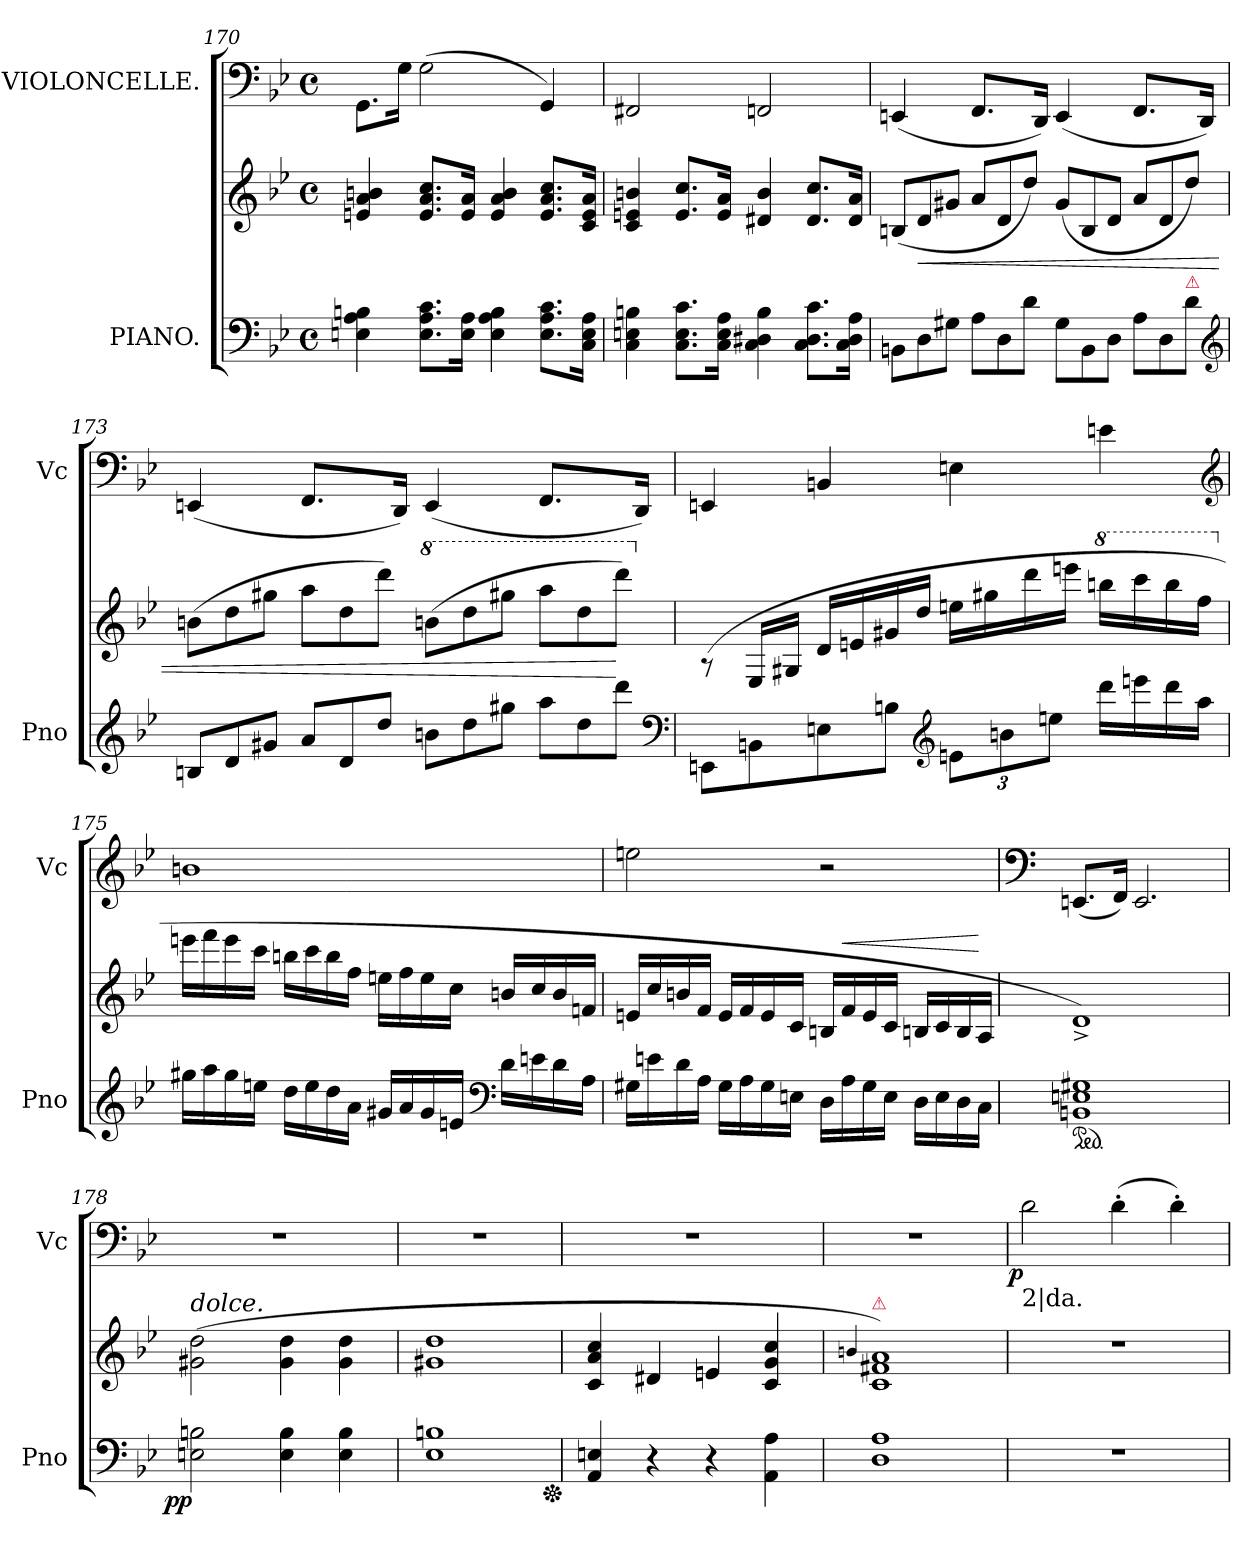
**kern	**kern	**dynam	**kern	**dynam
*part2	*part2	*part2	*part1	*part1
*staff3	*staff2	*staff2/3	*staff1	*staff1
*I"PIANO.	*	*	*I"VIOLONCELLE.	*
*I'Pno	*	*	*I'Vc	*
*clefF4	*clefG2	*	*clefF4	*
*k[b-e-]	*k[b-e-]	*	*k[b-e-]	*
*M4/4	*M4/4	*	*M4/4	*
*met(c)	*met(c)	*	*met(c)	*
=170	=170	=170	=170	=170
4En 4A 4Bn	4en 4a 4bn	.	8.GG!\L	.
.	.	.	16G!Jk	.
8.E 8.A 8.cL	8.e 8.a 8.ccL	.	(>2G!	.
16E 16AJk	16e 16aJk	.	.	.
4E 4A 4B	4e 4a 4b	.	.	.
8.E 8.A 8.cL	8.e 8.a 8.ccL	.	4GG!)	.
16C 16E 16AJk	16c 16e 16aJk	.	.	.
=171	=171	=171	=171	=171
4C 4En 4Bn	4c 4en 4bn	.	2FF#X!	.
8.C 8.E 8.cL	8.e 8.ccL	.	.	.
16C 16E 16AJk	16e 16aJk	.	.	.
4C 4D#X 4B	4d#X 4b	.	2FFn!	.
8.C 8.D# 8.cL	8.d# 8.ccL	.	.	.
16C 16D# 16AJk	16d# 16aJk	.	.	.
=172	=172	=172	=172	=172
*Xtuplet	*Xtuplet	*	*	*
12BBnL	(<12BnL	.	(<4EEn!	.
12D	12d	<	.	.
12G#XJ	12g#XJ	.	.	.
12AL	12aL	.	8.FF!L	.
12D	12d	.	.	.
12dJ	12ddJ)	.	.	.
.	.	.	16DD!Jk)	.
12G#L	(<12g#L	.	(<4EE!	.
12BB	12B	.	.	.
12DJ	12dJ	.	.	.
12AL	12aL	.	8.FF!L	.
12D	12d	.	.	.
!LO:TX:a:color=crimson:t=⚠	!	!	!	!
12dJ	12ddJ)	.	.	.
.	.	.	16DD!Jk)	.
*clefG2	*	*	*	*
=173	=173	=173	=173	=173
12BnL	(>12bnL	.	(<4EEn!	.
12d	12dd	.	.	.
12g#XJ	12gg#XJ	.	.	.
12aL	12aaL	.	8.FF!L	.
12d	12dd	.	.	.
12ddJ	12dddJ)	.	.	.
.	.	.	16DD!Jk)	.
*	*8va	*	*	*
12bnL	(>12bbnL	.	(<4EE!	.
12dd	12ddd	.	.	.
12gg#XJ	12ggg#XJ	.	.	.
12aaL	12aaaL	.	8.FF!L	.
12dd	12ddd	.	.	.
12dddJ	12ddddJ)	[	.	.
.	.	.	16DD!Jk)	.
*clefF4	*	*	*	*
=174	=174	=174	=174	=174
*	*X8va	*	*	*
8EEnL	(>8rA	.	4EEn!	.
8BBn\	16E-/LL	.	.	.
.	16G#XJJ	.	.	.
8En	16dLL	.	4BBn!	.
.	16en	.	.	.
8BnJ	16g#X	.	.	.
.	16ddJJ	.	.	.
*clefG2	*	*	*	*
*tuplet	*	*	*	*
12en\L	16eenLL	.	4En!	.
.	16gg#X	.	.	.
12bn	.	.	.	.
.	16ddd	.	.	.
12eenJ	.	.	.	.
.	16eeenJJ	.	.	.
*	*8va	*	*	*
16dddLL	16bbbnLL	.	4en!	.
16eeen	16cccc	.	.	.
16ddd	16bbb	.	.	.
16aaJJ	16fffJJ	.	.	.
*	*	*	*clefG2	*
=175	=175	=175	=175	=175
*	*X8va	*	*	*
16gg#XLL	16eeenLL	.	1bn!	.
16aa	16fff	.	.	.
16gg#	16eee	.	.	.
16eenJJ	16cccJJ	.	.	.
16ddLL	16bbnLL	.	.	.
16ee	16ccc	.	.	.
16dd	16bb	.	.	.
16aJJ	16ffJJ	.	.	.
16g#XLL	16eenLL	.	.	.
16a	16ff	.	.	.
16g#	16ee	.	.	.
16enJJ	16ccJJ	.	.	.
*clefF4	*	*	*	*
16dLL	16bnLL	.	.	.
16en	16cc	.	.	.
16d	16b	.	.	.
16AJJ	16fnJJ	.	.	.
=176	=176	=176	=176	=176
16G#XLL	16enLL	.	2een!	.
16en	16cc	.	.	.
16d	16bn	.	.	.
16AJJ	16fJJ	.	.	.
16G#LL	16eLL	.	.	.
16A	16f	.	.	.
16G#	16e	.	.	.
16EnJJ	16cJJ	.	.	.
16DLL	16BnLL	.	2r	.
!	!	!LO:HP:a	!	!
16A	16f	<	.	.
16G#	16e	.	.	.
16EJJ	16cJJ	.	.	.
16D\LL	16Bn/LL	.	.	.
16E\	16c/	.	.	.
16D\	16B/	.	.	.
16C\JJ	16A/JJ	[	.	.
=177	=177	=177	=177	=177
*	*	*	*clefF4	*
*ped	*	*	*	*
1BBn 1En 1G#X	1d^<)	.	(<8.EEn!L	.
.	.	.	16FF!Jk)	.
.	.	.	2.EE!	.
=178	=178	=178	=178	=178
!	!LO:TX:a:i:t=dolce.	!	!	!
!	!	!LO:DY:b=2:rj	!	!
!	!	!LO:DY:n=1:rj	!	!
2En 2Bn	(>2g#X 2dd	p p	1rF	.
4E 4B	4g# 4dd	.	.	.
4E 4B	4g# 4dd	.	.	.
=179	=179	=179	=179	=179
1E- 1Bn	1g#X 1dd	.	1rF	.
*Xped	*	*	*	*
=180	=180	=180	=180	=180
4AA 4En	4c 4a 4cc	.	1rF	.
4r	4d#X	.	.	.
4r	4en	.	.	.
4AA 4A	4c 4g 4cc	.	.	.
=181	=181	=181	=181	=181
.	4qqbn/	.	.	.
!	!LO:TX:a:color=crimson:t=⚠	!	!	!
1D 1A	1c 1f#X 1a)	.	1rF	.
=182	=182	=182	=182	=182
!	!	!	!LO:TX:b:t=2|da.	!
!	!	!	!	!LO:DY:rj
1rF	1rdd	.	2d!	p
.	.	.	(>4d'>!	.
.	.	.	4d'>!)	.
=	=	=	=	=
*-	*-	*-	*-	*-
